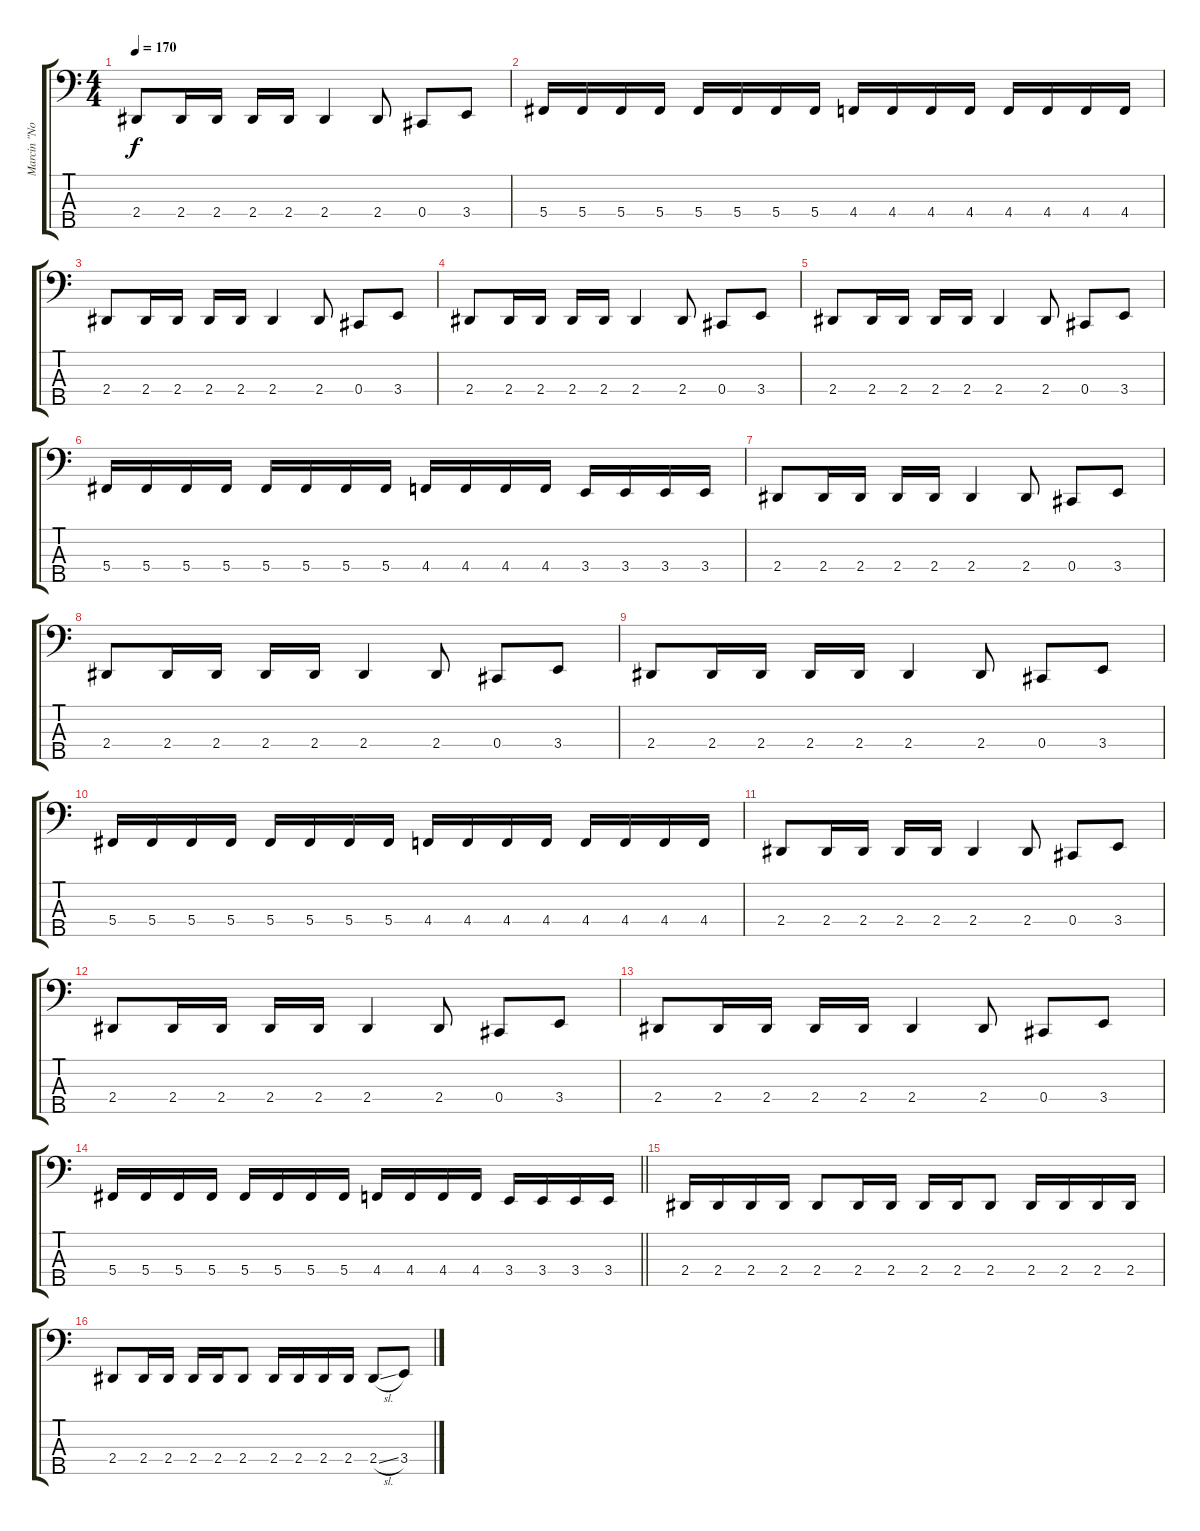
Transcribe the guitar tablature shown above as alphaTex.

\track ("Marcin \"Novy\" Nowak " "Marcin \"No") {instrument electricbassfinger}
\staff {score tabs}
\tuning (E2 B1 Gb1 Db1 Ab0) {hide}
\ts (4 4)
\tempo 170
\clef f4
\ks c
2.4.8{dy f} 2.4.16 2.4.16 2.4.16 2.4.16 2.4.4 2.4.8 0.4.8 3.4.8 |
5.4.16 5.4.16 5.4.16 5.4.16 5.4.16 5.4.16 5.4.16 5.4.16 4.4.16 4.4.16 4.4.16 4.4.16 4.4.16 4.4.16 4.4.16 4.4.16 |
2.4.8 2.4.16 2.4.16 2.4.16 2.4.16 2.4.4 2.4.8 0.4.8 3.4.8 |
2.4.8 2.4.16 2.4.16 2.4.16 2.4.16 2.4.4 2.4.8 0.4.8 3.4.8 |
2.4.8 2.4.16 2.4.16 2.4.16 2.4.16 2.4.4 2.4.8 0.4.8 3.4.8 |
5.4.16 5.4.16 5.4.16 5.4.16 5.4.16 5.4.16 5.4.16 5.4.16 4.4.16 4.4.16 4.4.16 4.4.16 3.4.16 3.4.16 3.4.16 3.4.16 |
2.4.8 2.4.16 2.4.16 2.4.16 2.4.16 2.4.4 2.4.8 0.4.8 3.4.8 |
2.4.8 2.4.16 2.4.16 2.4.16 2.4.16 2.4.4 2.4.8 0.4.8 3.4.8 |
2.4.8 2.4.16 2.4.16 2.4.16 2.4.16 2.4.4 2.4.8 0.4.8 3.4.8 |
5.4.16 5.4.16 5.4.16 5.4.16 5.4.16 5.4.16 5.4.16 5.4.16 4.4.16 4.4.16 4.4.16 4.4.16 4.4.16 4.4.16 4.4.16 4.4.16 |
2.4.8 2.4.16 2.4.16 2.4.16 2.4.16 2.4.4 2.4.8 0.4.8 3.4.8 |
2.4.8 2.4.16 2.4.16 2.4.16 2.4.16 2.4.4 2.4.8 0.4.8 3.4.8 |
2.4.8 2.4.16 2.4.16 2.4.16 2.4.16 2.4.4 2.4.8 0.4.8 3.4.8 |
\barLineRight lightlight
5.4.16 5.4.16 5.4.16 5.4.16 5.4.16 5.4.16 5.4.16 5.4.16 4.4.16 4.4.16 4.4.16 4.4.16 3.4.16 3.4.16 3.4.16 3.4.16 |
2.4.16 2.4.16 2.4.16 2.4.16 2.4.8 2.4.16 2.4.16 2.4.16 2.4.16 2.4.8 2.4.16 2.4.16 2.4.16 2.4.16 |
2.4.8 2.4.16 2.4.16 2.4.16 2.4.16 2.4.8 2.4.16 2.4.16 2.4.16 2.4.16 2.4{sl}.8 3.4.8
